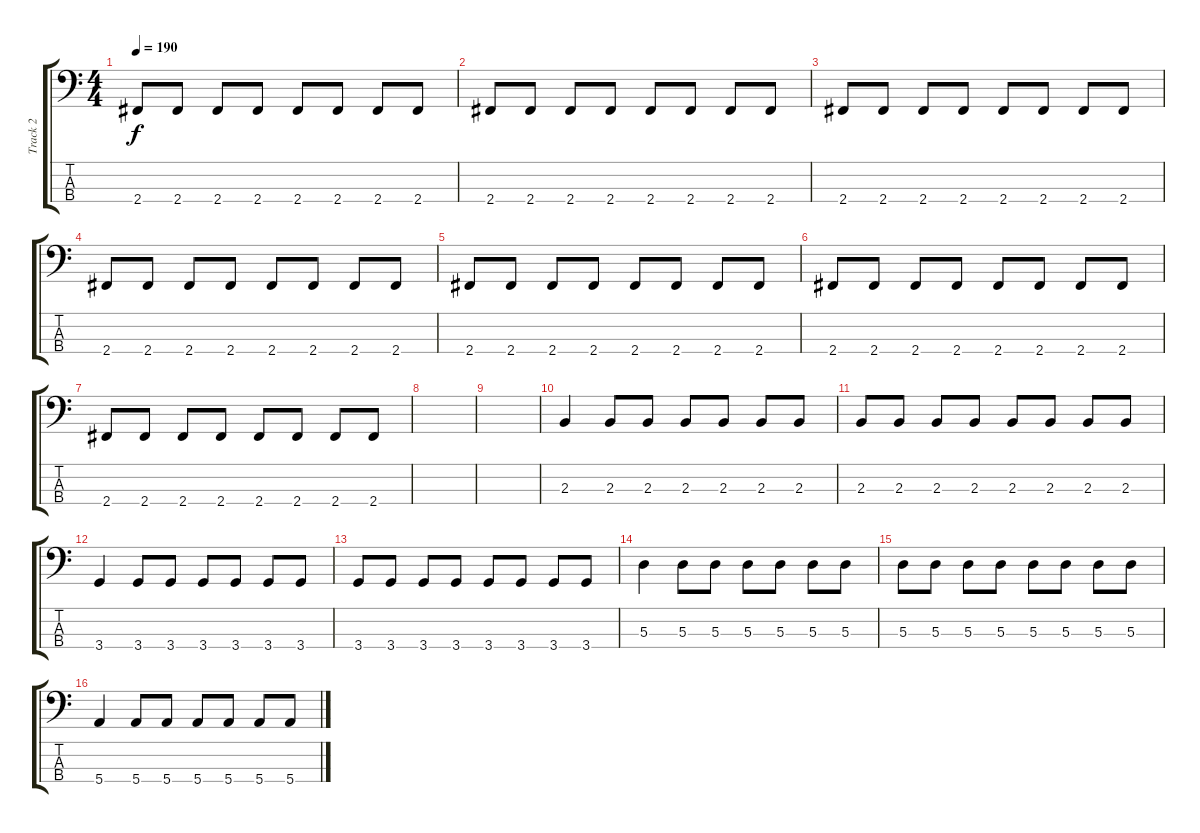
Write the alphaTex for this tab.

\track ("Track 2" "Track 2") {instrument electricbasspick}
\staff {score tabs}
\tuning (G2 D2 A1 E1) {hide}
\ts (4 4)
\tempo 190
\clef f4
\ks c
2.4.8{dy f} 2.4.8 2.4.8 2.4.8 2.4.8 2.4.8 2.4.8 2.4.8 |
2.4.8 2.4.8 2.4.8 2.4.8 2.4.8 2.4.8 2.4.8 2.4.8 |
2.4.8 2.4.8 2.4.8 2.4.8 2.4.8 2.4.8 2.4.8 2.4.8 |
2.4.8 2.4.8 2.4.8 2.4.8 2.4.8 2.4.8 2.4.8 2.4.8 |
2.4.8 2.4.8 2.4.8 2.4.8 2.4.8 2.4.8 2.4.8 2.4.8 |
2.4.8 2.4.8 2.4.8 2.4.8 2.4.8 2.4.8 2.4.8 2.4.8 |
2.4.8 2.4.8 2.4.8 2.4.8 2.4.8 2.4.8 2.4.8 2.4.8 |
|
|
2.3.4 2.3.8 2.3.8 2.3.8 2.3.8 2.3.8 2.3.8 |
2.3.8 2.3.8 2.3.8 2.3.8 2.3.8 2.3.8 2.3.8 2.3.8 |
3.4.4 3.4.8 3.4.8 3.4.8 3.4.8 3.4.8 3.4.8 |
3.4.8 3.4.8 3.4.8 3.4.8 3.4.8 3.4.8 3.4.8 3.4.8 |
5.3.4 5.3.8 5.3.8 5.3.8 5.3.8 5.3.8 5.3.8 |
5.3.8 5.3.8 5.3.8 5.3.8 5.3.8 5.3.8 5.3.8 5.3.8 |
5.4.4 5.4.8 5.4.8 5.4.8 5.4.8 5.4.8 5.4.8
